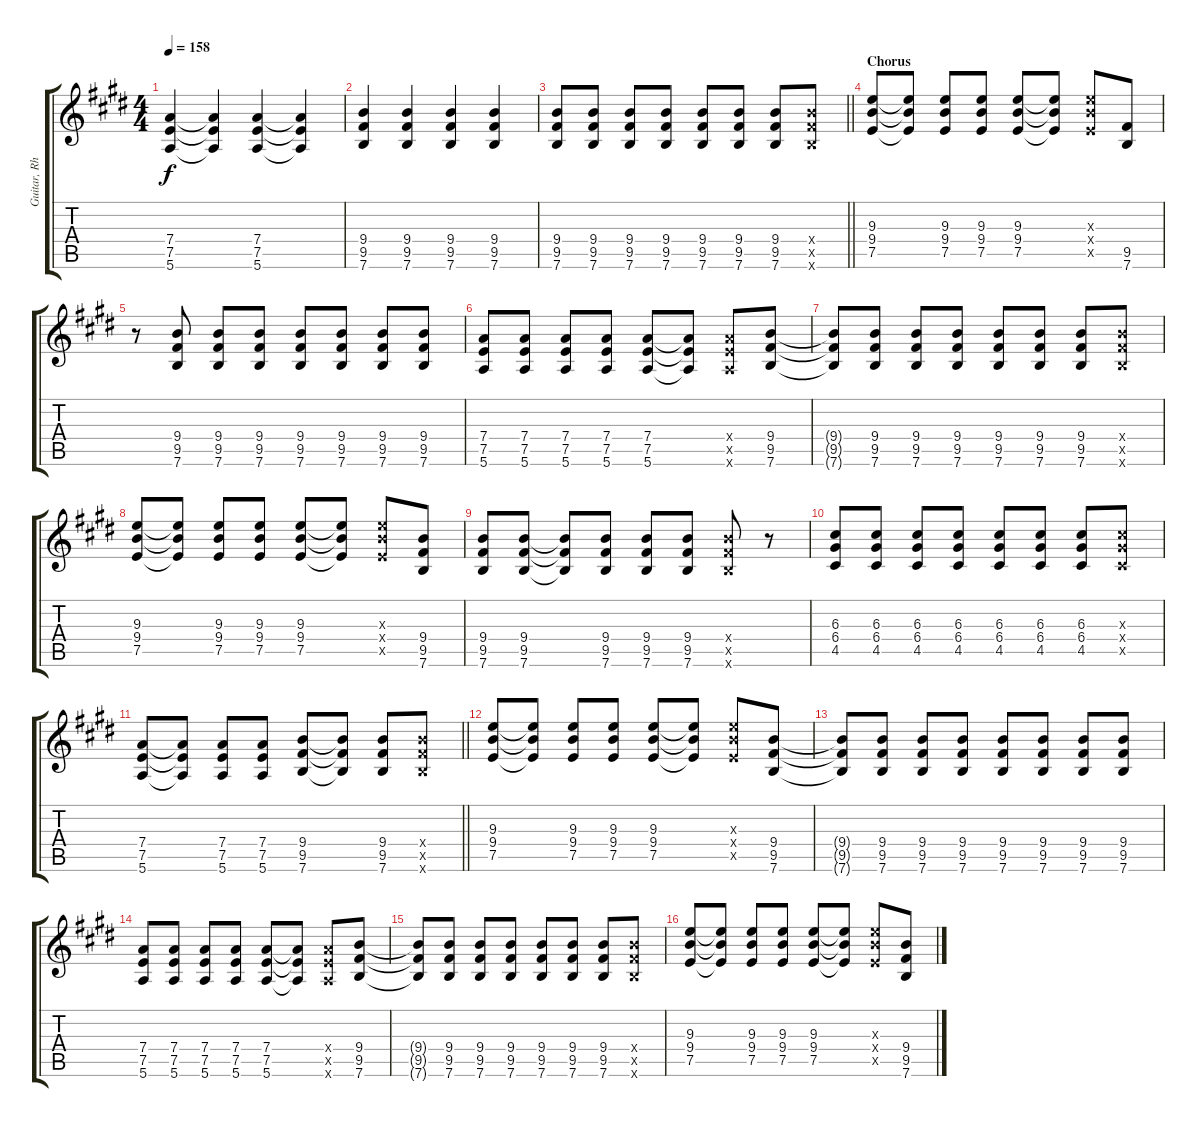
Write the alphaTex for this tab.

\track ("Guitar, Rhythm" "Guitar, Rh") {instrument overdrivenguitar}
\staff {score tabs}
\tuning (E4 B3 G3 D3 A2 E2) {hide}
\ts (4 4)
\tempo 158
\clef g2
\ks c#minor
(7.4 7.5 5.6).4{dy f} (7.4{t} 7.5{t} 5.6{t}).4 (7.4 7.5 5.6).4 (7.4{t} 7.5{t} 5.6{t}).4 |
\ks e
(9.4 9.5 7.6).4 (9.4 9.5 7.6).4 (9.4 9.5 7.6).4 (9.4 9.5 7.6).4 |
\barLineRight lightlight
\ks c#minor
(9.4 9.5 7.6).8 (9.4 9.5 7.6).8 (9.4 9.5 7.6).8 (9.4 9.5 7.6).8 (9.4 9.5 7.6).8 (9.4 9.5 7.6).8 (9.4 9.5 7.6).8 (9.4{x} 9.5{x} 7.6{x}).8 |
\section ("" "Chorus")
\ks e
(9.3 9.4 7.5).8 (9.3{t} 9.4{t} 7.5{t}).8 (9.3 9.4 7.5).8 (9.3 9.4 7.5).8 (9.3 9.4 7.5).8 (9.3{t} 9.4{t} 7.5{t}).8 (9.3{x} 9.4{x} 7.5{x}).8 (9.5 7.6).8 |
\ks c#minor
r.8 (9.4 9.5 7.6).8 (9.4 9.5 7.6).8 (9.4 9.5 7.6).8 (9.4 9.5 7.6).8 (9.4 9.5 7.6).8 (9.4 9.5 7.6).8 (9.4 9.5 7.6).8 |
(7.4 7.5 5.6).8 (7.4 7.5 5.6).8 (7.4 7.5 5.6).8 (7.4 7.5 5.6).8 (7.4 7.5 5.6).8 (7.4{t} 7.5{t} 5.6{t}).8 (7.4{x} 7.5{x} 5.6{x}).8 (9.4 9.5 7.6).8 |
(9.4{t} 9.5{t} 7.6{t}).8 (9.4 9.5 7.6).8 (9.4 9.5 7.6).8 (9.4 9.5 7.6).8 (9.4 9.5 7.6).8 (9.4 9.5 7.6).8 (9.4 9.5 7.6).8 (9.4{x} 9.5{x} 7.6{x}).8 |
\ks e
(9.3 9.4 7.5).8 (9.3{t} 9.4{t} 7.5{t}).8 (9.3 9.4 7.5).8 (9.3 9.4 7.5).8 (9.3 9.4 7.5).8 (9.3{t} 9.4{t} 7.5{t}).8 (9.3{x} 9.4{x} 7.5{x}).8 (9.4 9.5 7.6).8 |
\ks c#minor
(9.4 9.5 7.6).8 (9.4 9.5 7.6).8 (9.4{t} 9.5{t} 7.6{t}).8 (9.4 9.5 7.6).8 (9.4 9.5 7.6).8 (9.4 9.5 7.6).8 (9.4{x} 9.5{x} 7.6{x}).8 r.8 |
(6.3 6.4 4.5).8 (6.3 6.4 4.5).8 (6.3 6.4 4.5).8 (6.3 6.4 4.5).8 (6.3 6.4 4.5).8 (6.3 6.4 4.5).8 (6.3 6.4 4.5).8 (6.3{x} 6.4{x} 4.5{x}).8 |
\barLineRight lightlight
(7.4 7.5 5.6).8 (7.4{t} 7.5{t} 5.6{t}).8 (7.4 7.5 5.6).8 (7.4 7.5 5.6).8 (9.4 9.5 7.6).8 (9.4{t} 9.5{t} 7.6{t}).8 (9.4 9.5 7.6).8 (9.4{x} 9.5{x} 7.6{x}).8 |
\ks e
(9.3 9.4 7.5).8 (9.3{t} 9.4{t} 7.5{t}).8 (9.3 9.4 7.5).8 (9.3 9.4 7.5).8 (9.3 9.4 7.5).8 (9.3{t} 9.4{t} 7.5{t}).8 (9.3{x} 9.4{x} 7.5{x}).8 (9.4 9.5 7.6).8 |
\ks c#minor
(9.4{t} 9.5{t} 7.6{t}).8 (9.4 9.5 7.6).8 (9.4 9.5 7.6).8 (9.4 9.5 7.6).8 (9.4 9.5 7.6).8 (9.4 9.5 7.6).8 (9.4 9.5 7.6).8 (9.4 9.5 7.6).8 |
(7.4 7.5 5.6).8 (7.4 7.5 5.6).8 (7.4 7.5 5.6).8 (7.4 7.5 5.6).8 (7.4 7.5 5.6).8 (7.4{t} 7.5{t} 5.6{t}).8 (7.4{x} 7.5{x} 5.6{x}).8 (9.4 9.5 7.6).8 |
(9.4{t} 9.5{t} 7.6{t}).8 (9.4 9.5 7.6).8 (9.4 9.5 7.6).8 (9.4 9.5 7.6).8 (9.4 9.5 7.6).8 (9.4 9.5 7.6).8 (9.4 9.5 7.6).8 (9.4{x} 9.5{x} 7.6{x}).8 |
\ks e
(9.3 9.4 7.5).8 (9.3{t} 9.4{t} 7.5{t}).8 (9.3 9.4 7.5).8 (9.3 9.4 7.5).8 (9.3 9.4 7.5).8 (9.3{t} 9.4{t} 7.5{t}).8 (9.3{x} 9.4{x} 7.5{x}).8 (9.4 9.5 7.6).8
